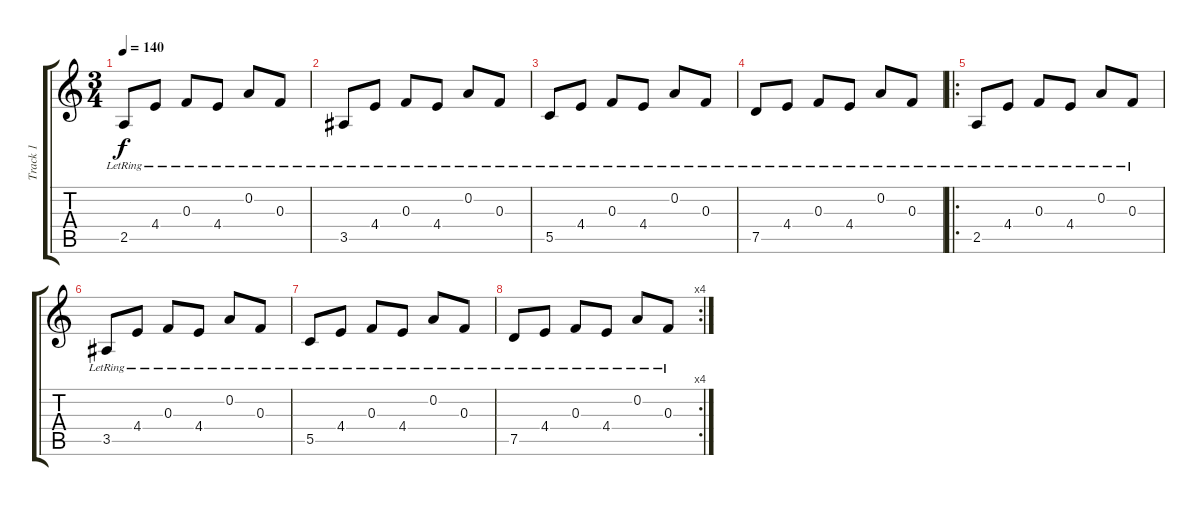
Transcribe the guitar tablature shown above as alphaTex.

\track ("Track 1" "Track 1") {instrument acousticguitarsteel}
\staff {score tabs}
\tuning (D4 A3 F3 C3 G2 C2) {hide}
\ts (3 4)
\tempo 140
\clef g2
\ks c
2.5{lr}.8{dy f} 4.4{lr}.8 0.3{lr}.8 4.4{lr}.8 0.2{lr}.8 0.3{lr}.8 |
3.5{lr}.8 4.4{lr}.8 0.3{lr}.8 4.4{lr}.8 0.2{lr}.8 0.3{lr}.8 |
5.5{lr}.8 4.4{lr}.8 0.3{lr}.8 4.4{lr}.8 0.2{lr}.8 0.3{lr}.8 |
7.5{lr}.8 4.4{lr}.8 0.3{lr}.8 4.4{lr}.8 0.2{lr}.8 0.3{lr}.8 |
\ro
2.5{lr}.8 4.4{lr}.8 0.3{lr}.8 4.4{lr}.8 0.2{lr}.8 0.3{lr}.8 |
3.5{lr}.8 4.4{lr}.8 0.3{lr}.8 4.4{lr}.8 0.2{lr}.8 0.3{lr}.8 |
5.5{lr}.8 4.4{lr}.8 0.3{lr}.8 4.4{lr}.8 0.2{lr}.8 0.3{lr}.8 |
\rc 4
7.5{lr}.8 4.4{lr}.8 0.3{lr}.8 4.4{lr}.8 0.2{lr}.8 0.3{lr}.8
